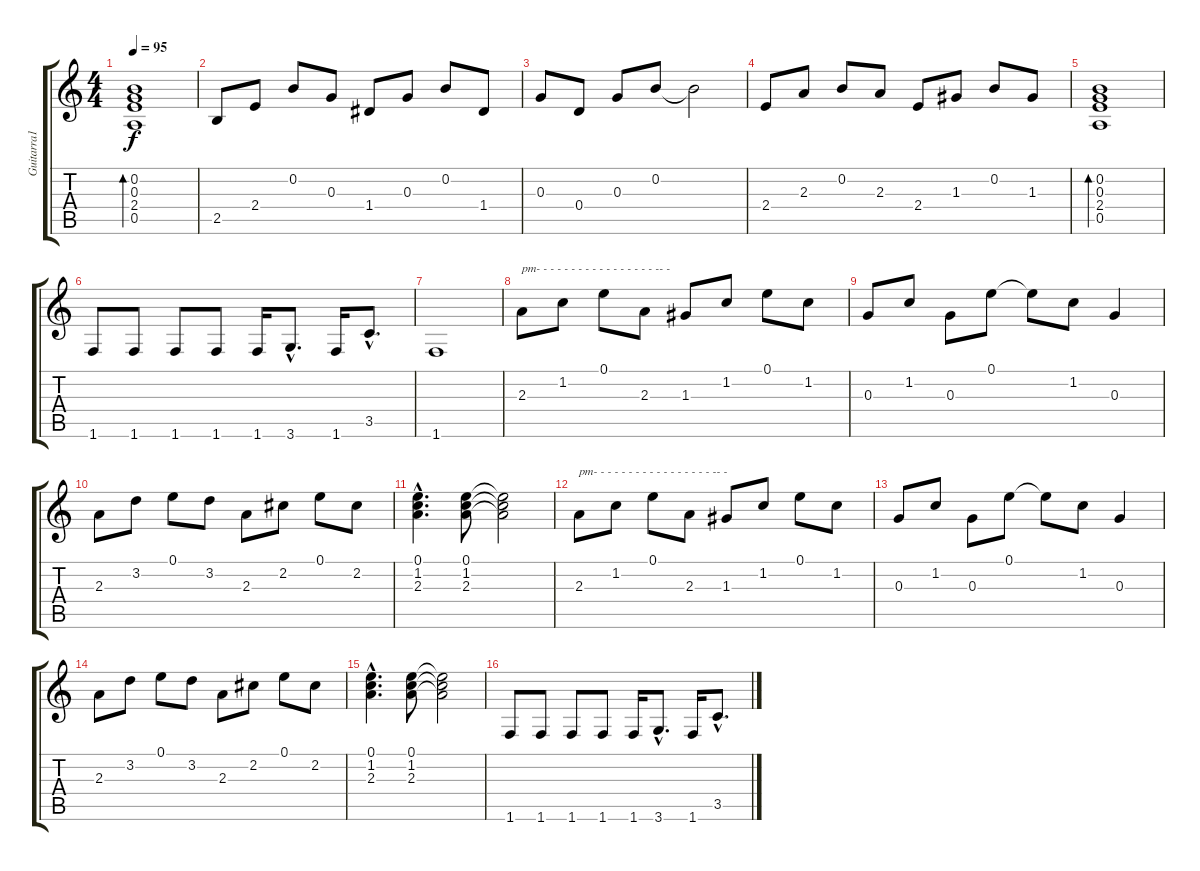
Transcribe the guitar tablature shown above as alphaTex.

\track ("Guitarra1 (Robe)" "Guitarra1 ") {instrument distortionguitar}
\staff {score tabs}
\tuning (E4 B3 G3 D3 A2 E2) {hide}
\ts (4 4)
\tempo 95
\clef g2
\ks c
(0.2 0.3 2.4 0.5).1{bd 480 dy f} |
2.5.8 2.4.8 0.2.8 0.3.8 1.4.8 0.3.8 0.2.8 1.4.8 |
0.3.8 0.4.8 0.3.8 0.2.8 0.2{t}.2 |
2.4.8 2.3.8 0.2.8 2.3.8 2.4.8 1.3.8 0.2.8 1.3.8 |
(0.2 0.3 2.4 0.5).1{bd 480} |
1.6.8 1.6.8 1.6.8 1.6.8 1.6.16 3.6{hac}.8{d} 1.6.16 3.5{hac}.8{d} |
1.6.1 |
2.3.8{txt "pm- - - - - - - - - - - - - - - - - -- -"} 1.2.8 0.1.8 2.3.8 1.3.8 1.2.8 0.1.8 1.2.8 |
0.3.8 1.2.8 0.3.8 0.1.8 0.1{t}.8 1.2.8 0.3.4 |
2.3.8 3.2.8 0.1.8 3.2.8 2.3.8 2.2.8 0.1.8 2.2.8 |
(0.1{hac} 1.2{hac} 2.3{hac}).4{d} (0.1 1.2 2.3).8 (0.1{t} 1.2{t} 2.3{t}).2 |
2.3.8{txt "pm- - - - - - - - - - - - - - - - - -- -"} 1.2.8 0.1.8 2.3.8 1.3.8 1.2.8 0.1.8 1.2.8 |
0.3.8 1.2.8 0.3.8 0.1.8 0.1{t}.8 1.2.8 0.3.4 |
2.3.8 3.2.8 0.1.8 3.2.8 2.3.8 2.2.8 0.1.8 2.2.8 |
(0.1{hac} 1.2{hac} 2.3{hac}).4{d} (0.1 1.2 2.3).8 (0.1{t} 1.2{t} 2.3{t}).2 |
1.6.8 1.6.8 1.6.8 1.6.8 1.6.16 3.6{hac}.8{d} 1.6.16 3.5{hac}.8{d}
